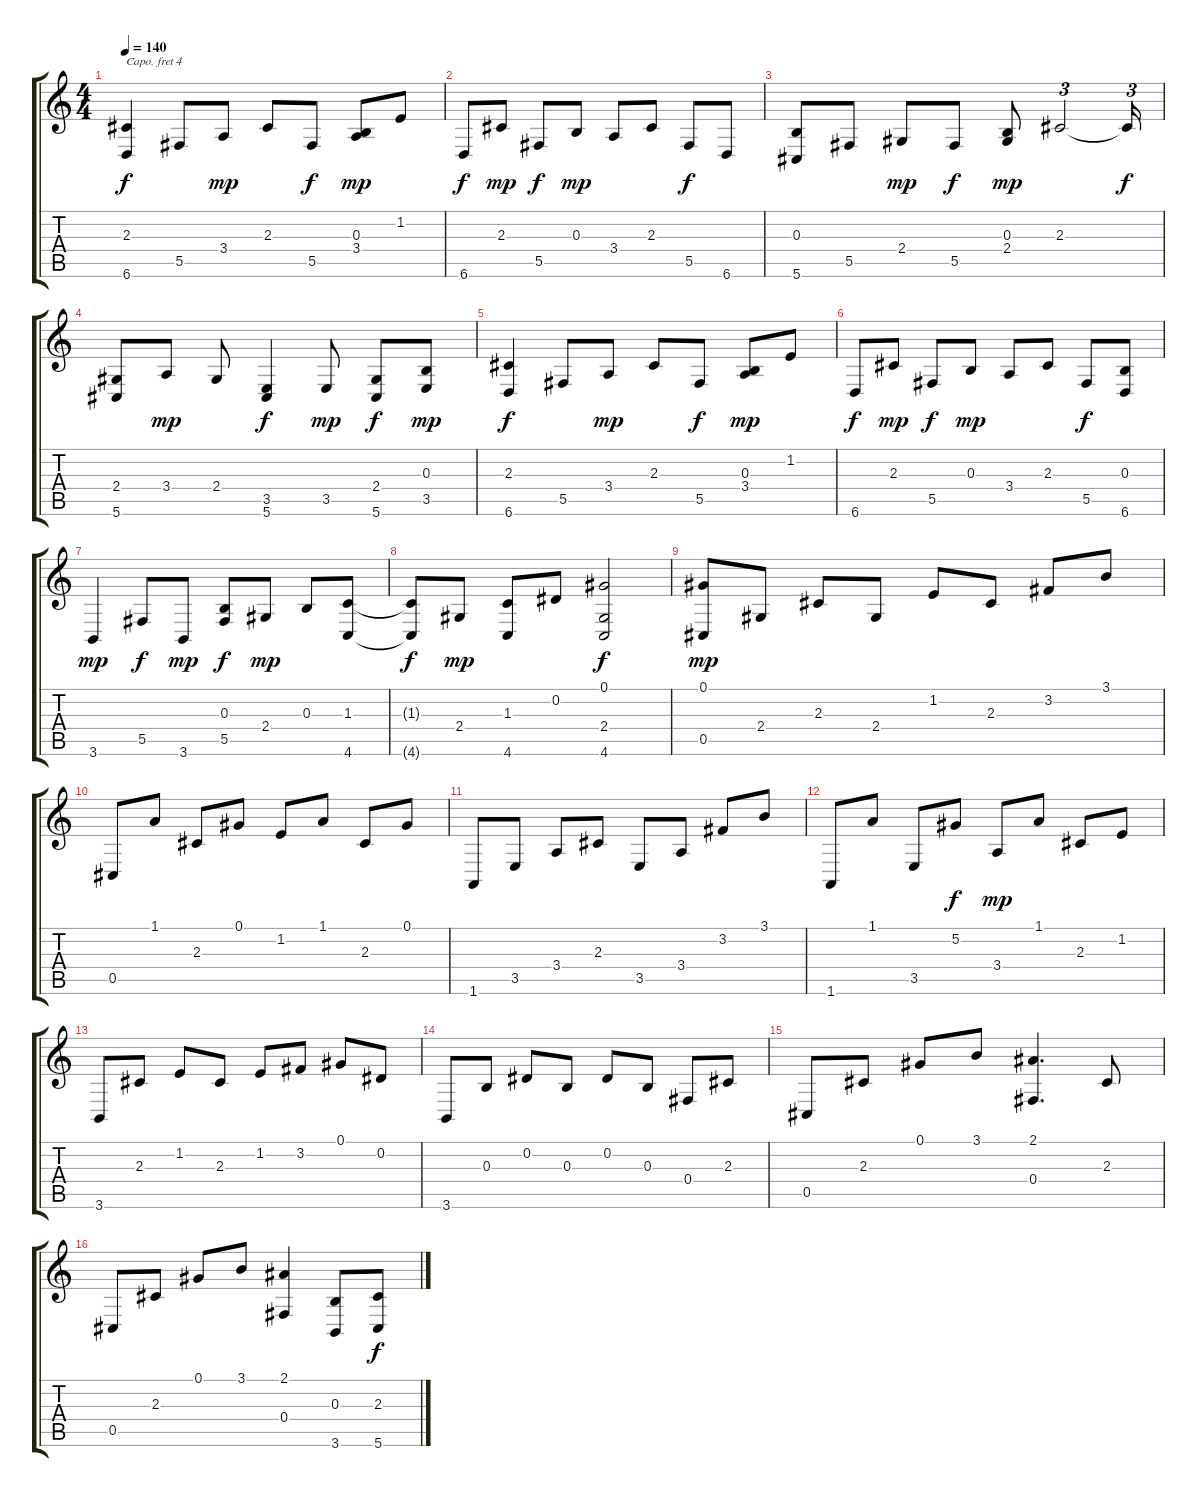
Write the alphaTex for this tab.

\track "" {instrument acousticgrandpiano}
\staff {score tabs}
\capo 4
\tuning (E4 B3 G3 D3 A2 E2) {hide}
\ts (4 4)
\tempo 140
\clef g2
\ks c
(2.3 6.6).4{dy f} 5.5.8 3.4.8{dy mp} 2.3.8 5.5.8{dy f} (0.3 3.4).8{dy mp} 1.2.8 |
6.6.8{dy f} 2.3.8{dy mp} 5.5.8{dy f} 0.3.8{dy mp} 3.4.8 2.3.8 5.5.8{dy f} 6.6.8 |
(0.3 5.6).8 5.5.8 2.4.8{dy mp} 5.5.8{dy f} (0.3 2.4).8{dy mp} 2.3.2{tu (3 2)} 2.3{t}.16{tu (3 2) dy f} |
(2.4 5.6).8 3.4.8{dy mp} 2.4.8 (3.5 5.6).4{dy f} 3.5.8{dy mp} (2.4 5.6).8{dy f} (0.3 3.5).8{dy mp} |
(2.3 6.6).4{dy f} 5.5.8 3.4.8{dy mp} 2.3.8 5.5.8{dy f} (0.3 3.4).8{dy mp} 1.2.8 |
6.6.8{dy f} 2.3.8{dy mp} 5.5.8{dy f} 0.3.8{dy mp} 3.4.8 2.3.8 5.5.8{dy f} (0.3 6.6).8 |
3.6.4{dy mp} 5.5.8{dy f} 3.6.8{dy mp} (0.3 5.5).8{dy f} 2.4.8{dy mp} 0.3.8 (1.3 4.6).8 |
(1.3{t} 4.6{t}).8{dy f} 2.4.8{dy mp} (1.3 4.6).8 0.2.8 (0.1 2.4 4.6).2{dy f} |
(0.1 0.5).8{dy mp} 2.4.8 2.3.8 2.4.8 1.2.8 2.3.8 3.2.8 3.1.8 |
0.5.8 1.1.8 2.3.8 0.1.8 1.2.8 1.1.8 2.3.8 0.1.8 |
1.6.8 3.5.8 3.4.8 2.3.8 3.5.8 3.4.8 3.2.8 3.1.8 |
1.6.8 1.1.8 3.5.8 5.2.8{dy f} 3.4.8{dy mp} 1.1.8 2.3.8 1.2.8 |
3.6.8 2.3.8 1.2.8 2.3.8 1.2.8 3.2.8 0.1.8 0.2.8 |
3.6.8 0.3.8 0.2.8 0.3.8 0.2.8 0.3.8 0.4.8 2.3.8 |
0.5.8 2.3.8 0.1.8 3.1.8 (2.1 0.4).4{d} 2.3.8 |
0.5.8 2.3.8 0.1.8 3.1.8 (2.1 0.4).4 (0.3 3.6).8 (2.3 5.6).8{dy f}
